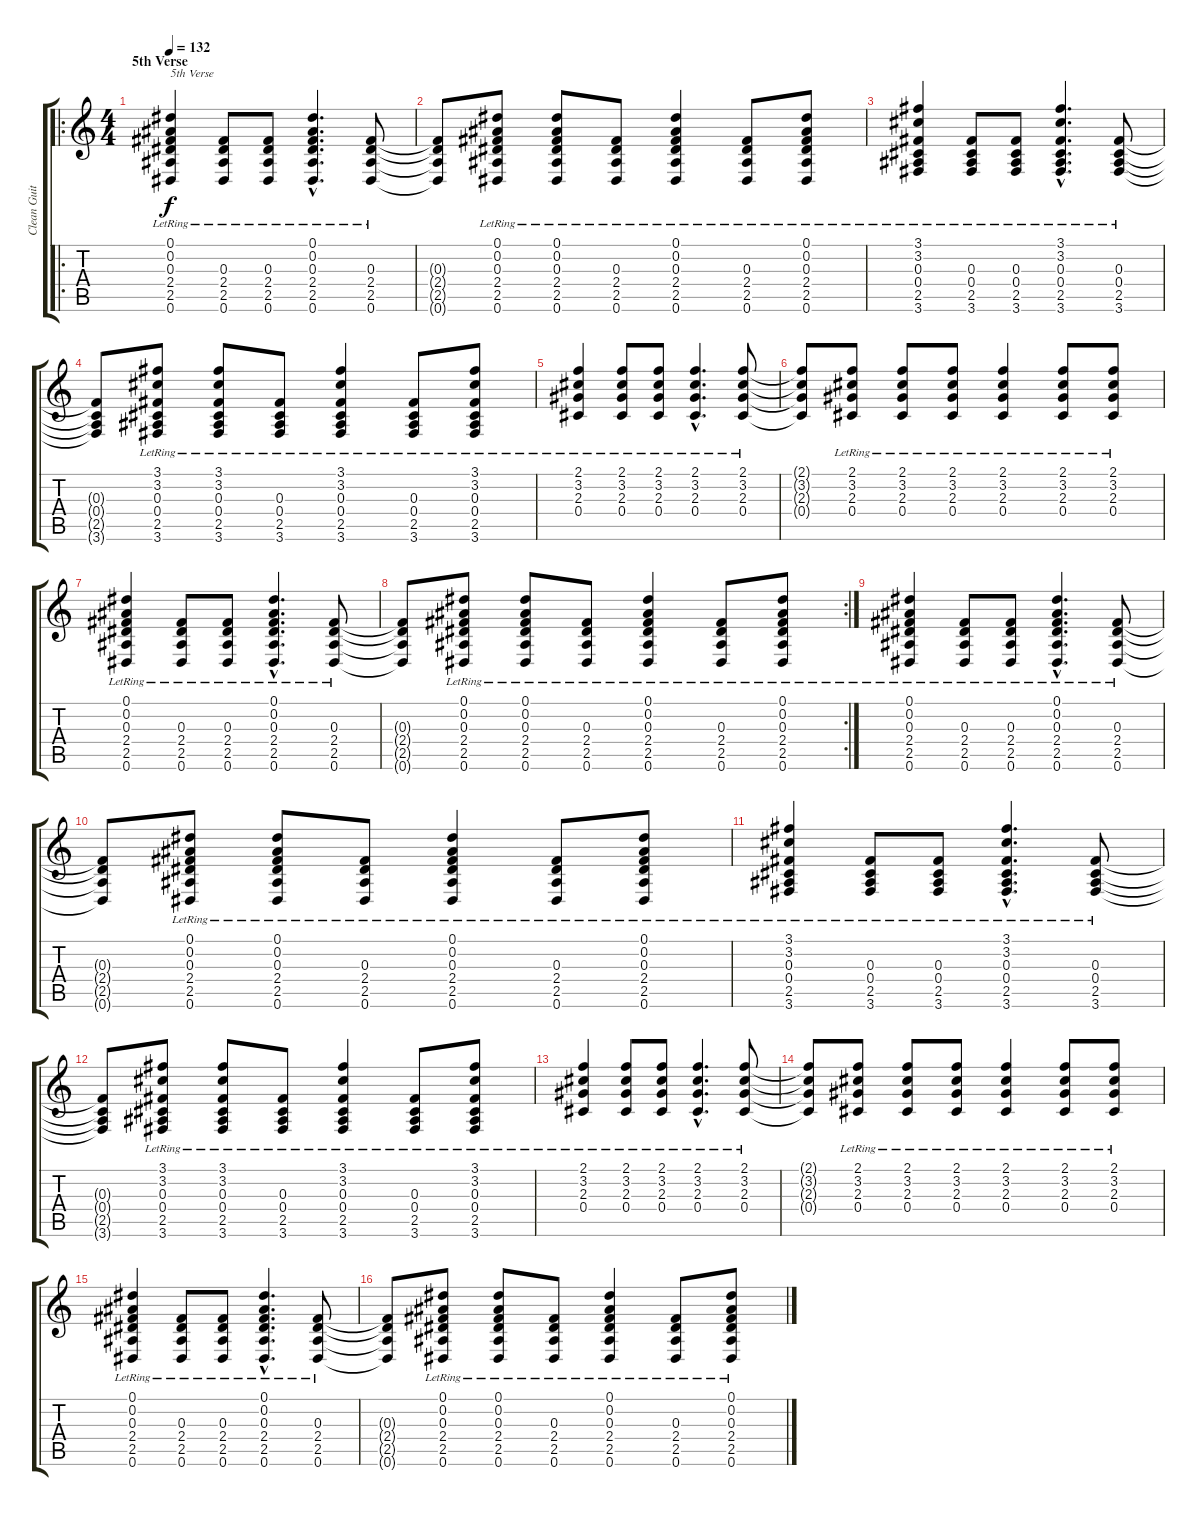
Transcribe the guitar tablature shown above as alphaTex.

\track ("Clean Guitar I" "Clean Guit") {instrument acousticguitarsteel}
\staff {score tabs}
\tuning (Eb4 Bb3 Gb3 Db3 Ab2 Eb2) {hide}
\ro
\ts (4 4)
\section ("" "5th Verse")
\tempo 132
\clef g2
\ks c
(0.1{lr} 0.2{lr} 0.3{lr} 2.4{lr} 2.5{lr} 0.6{lr}).4{txt "5th Verse" dy f} (0.3{lr} 2.4{lr} 2.5{lr} 0.6{lr}).8 (0.3{lr} 2.4{lr} 2.5{lr} 0.6{lr}).8 (0.1{hac lr} 0.2{hac lr} 0.3{hac lr} 2.4{hac lr} 2.5{hac lr} 0.6{hac lr}).4{d} (0.3{lr} 2.4{lr} 2.5{lr} 0.6{lr}).8 |
(0.3{t} 2.4{t} 2.5{t} 0.6{t}).8 (0.1{lr} 0.2{lr} 0.3{lr} 2.4{lr} 2.5{lr} 0.6{lr}).8 (0.1{lr} 0.2{lr} 0.3{lr} 2.4{lr} 2.5{lr} 0.6{lr}).8 (0.3{lr} 2.4{lr} 2.5{lr} 0.6{lr}).8 (0.1{lr} 0.2{lr} 0.3{lr} 2.4{lr} 2.5{lr} 0.6{lr}).4 (0.3{lr} 2.4{lr} 2.5{lr} 0.6{lr}).8 (0.1{lr} 0.2{lr} 0.3{lr} 2.4{lr} 2.5{lr} 0.6{lr}).8 |
(3.1{lr} 3.2{lr} 0.3{lr} 0.4{lr} 2.5{lr} 3.6{lr}).4 (0.3{lr} 0.4{lr} 2.5{lr} 3.6{lr}).8 (0.3{lr} 0.4{lr} 2.5{lr} 3.6{lr}).8 (3.1{hac lr} 3.2{hac lr} 0.3{hac lr} 0.4{hac lr} 2.5{hac lr} 3.6{hac lr}).4{d} (0.3{lr} 0.4{lr} 2.5{lr} 3.6{lr}).8 |
(0.3{t} 0.4{t} 2.5{t} 3.6{t}).8 (3.1{lr} 3.2{lr} 0.3{lr} 0.4{lr} 2.5{lr} 3.6{lr}).8 (3.1{lr} 3.2{lr} 0.3{lr} 0.4{lr} 2.5{lr} 3.6{lr}).8 (0.3{lr} 0.4{lr} 2.5{lr} 3.6{lr}).8 (3.1{lr} 3.2{lr} 0.3{lr} 0.4{lr} 2.5{lr} 3.6{lr}).4 (0.3{lr} 0.4{lr} 2.5{lr} 3.6{lr}).8 (3.1{lr} 3.2{lr} 0.3{lr} 0.4{lr} 2.5{lr} 3.6{lr}).8 |
(2.1{lr} 3.2{lr} 2.3{lr} 0.4{lr}).4 (2.1{lr} 3.2{lr} 2.3{lr} 0.4{lr}).8 (2.1{lr} 3.2{lr} 2.3{lr} 0.4{lr}).8 (2.1{hac lr} 3.2{hac lr} 2.3{hac lr} 0.4{hac lr}).4{d} (2.1{lr} 3.2{lr} 2.3{lr} 0.4{lr}).8 |
(2.1{t} 3.2{t} 2.3{t} 0.4{t}).8 (2.1{lr} 3.2{lr} 2.3{lr} 0.4{lr}).8 (2.1{lr} 3.2{lr} 2.3{lr} 0.4{lr}).8 (2.1{lr} 3.2{lr} 2.3{lr} 0.4{lr}).8 (2.1{lr} 3.2{lr} 2.3{lr} 0.4{lr}).4 (2.1{lr} 3.2{lr} 2.3{lr} 0.4{lr}).8 (2.1{lr} 3.2{lr} 2.3{lr} 0.4{lr}).8 |
(0.1{lr} 0.2{lr} 0.3{lr} 2.4{lr} 2.5{lr} 0.6{lr}).4 (0.3{lr} 2.4{lr} 2.5{lr} 0.6{lr}).8 (0.3{lr} 2.4{lr} 2.5{lr} 0.6{lr}).8 (0.1{hac lr} 0.2{hac lr} 0.3{hac lr} 2.4{hac lr} 2.5{hac lr} 0.6{hac lr}).4{d} (0.3{lr} 2.4{lr} 2.5{lr} 0.6{lr}).8 |
\rc 2
(0.3{t} 2.4{t} 2.5{t} 0.6{t}).8 (0.1{lr} 0.2{lr} 0.3{lr} 2.4{lr} 2.5{lr} 0.6{lr}).8 (0.1{lr} 0.2{lr} 0.3{lr} 2.4{lr} 2.5{lr} 0.6{lr}).8 (0.3{lr} 2.4{lr} 2.5{lr} 0.6{lr}).8 (0.1{lr} 0.2{lr} 0.3{lr} 2.4{lr} 2.5{lr} 0.6{lr}).4 (0.3{lr} 2.4{lr} 2.5{lr} 0.6{lr}).8 (0.1{lr} 0.2{lr} 0.3{lr} 2.4{lr} 2.5{lr} 0.6{lr}).8 |
(0.1{lr} 0.2{lr} 0.3{lr} 2.4{lr} 2.5{lr} 0.6{lr}).4 (0.3{lr} 2.4{lr} 2.5{lr} 0.6{lr}).8 (0.3{lr} 2.4{lr} 2.5{lr} 0.6{lr}).8 (0.1{hac lr} 0.2{hac lr} 0.3{hac lr} 2.4{hac lr} 2.5{hac lr} 0.6{hac lr}).4{d} (0.3{lr} 2.4{lr} 2.5{lr} 0.6{lr}).8 |
(0.3{t} 2.4{t} 2.5{t} 0.6{t}).8 (0.1{lr} 0.2{lr} 0.3{lr} 2.4{lr} 2.5{lr} 0.6{lr}).8 (0.1{lr} 0.2{lr} 0.3{lr} 2.4{lr} 2.5{lr} 0.6{lr}).8 (0.3{lr} 2.4{lr} 2.5{lr} 0.6{lr}).8 (0.1{lr} 0.2{lr} 0.3{lr} 2.4{lr} 2.5{lr} 0.6{lr}).4 (0.3{lr} 2.4{lr} 2.5{lr} 0.6{lr}).8 (0.1{lr} 0.2{lr} 0.3{lr} 2.4{lr} 2.5{lr} 0.6{lr}).8 |
(3.1{lr} 3.2{lr} 0.3{lr} 0.4{lr} 2.5{lr} 3.6{lr}).4 (0.3{lr} 0.4{lr} 2.5{lr} 3.6{lr}).8 (0.3{lr} 0.4{lr} 2.5{lr} 3.6{lr}).8 (3.1{hac lr} 3.2{hac lr} 0.3{hac lr} 0.4{hac lr} 2.5{hac lr} 3.6{hac lr}).4{d} (0.3{lr} 0.4{lr} 2.5{lr} 3.6{lr}).8 |
(0.3{t} 0.4{t} 2.5{t} 3.6{t}).8 (3.1{lr} 3.2{lr} 0.3{lr} 0.4{lr} 2.5{lr} 3.6{lr}).8 (3.1{lr} 3.2{lr} 0.3{lr} 0.4{lr} 2.5{lr} 3.6{lr}).8 (0.3{lr} 0.4{lr} 2.5{lr} 3.6{lr}).8 (3.1{lr} 3.2{lr} 0.3{lr} 0.4{lr} 2.5{lr} 3.6{lr}).4 (0.3{lr} 0.4{lr} 2.5{lr} 3.6{lr}).8 (3.1{lr} 3.2{lr} 0.3{lr} 0.4{lr} 2.5{lr} 3.6{lr}).8 |
(2.1{lr} 3.2{lr} 2.3{lr} 0.4{lr}).4 (2.1{lr} 3.2{lr} 2.3{lr} 0.4{lr}).8 (2.1{lr} 3.2{lr} 2.3{lr} 0.4{lr}).8 (2.1{hac lr} 3.2{hac lr} 2.3{hac lr} 0.4{hac lr}).4{d} (2.1{lr} 3.2{lr} 2.3{lr} 0.4{lr}).8 |
(2.1{t} 3.2{t} 2.3{t} 0.4{t}).8 (2.1{lr} 3.2{lr} 2.3{lr} 0.4{lr}).8 (2.1{lr} 3.2{lr} 2.3{lr} 0.4{lr}).8 (2.1{lr} 3.2{lr} 2.3{lr} 0.4{lr}).8 (2.1{lr} 3.2{lr} 2.3{lr} 0.4{lr}).4 (2.1{lr} 3.2{lr} 2.3{lr} 0.4{lr}).8 (2.1{lr} 3.2{lr} 2.3{lr} 0.4{lr}).8 |
(0.1{lr} 0.2{lr} 0.3{lr} 2.4{lr} 2.5{lr} 0.6{lr}).4 (0.3{lr} 2.4{lr} 2.5{lr} 0.6{lr}).8 (0.3{lr} 2.4{lr} 2.5{lr} 0.6{lr}).8 (0.1{hac lr} 0.2{hac lr} 0.3{hac lr} 2.4{hac lr} 2.5{hac lr} 0.6{hac lr}).4{d} (0.3{lr} 2.4{lr} 2.5{lr} 0.6{lr}).8 |
(0.3{t} 2.4{t} 2.5{t} 0.6{t}).8 (0.1{lr} 0.2{lr} 0.3{lr} 2.4{lr} 2.5{lr} 0.6{lr}).8 (0.1{lr} 0.2{lr} 0.3{lr} 2.4{lr} 2.5{lr} 0.6{lr}).8 (0.3{lr} 2.4{lr} 2.5{lr} 0.6{lr}).8 (0.1{lr} 0.2{lr} 0.3{lr} 2.4{lr} 2.5{lr} 0.6{lr}).4 (0.3{lr} 2.4{lr} 2.5{lr} 0.6{lr}).8 (0.1{lr} 0.2{lr} 0.3{lr} 2.4{lr} 2.5{lr} 0.6{lr}).8
